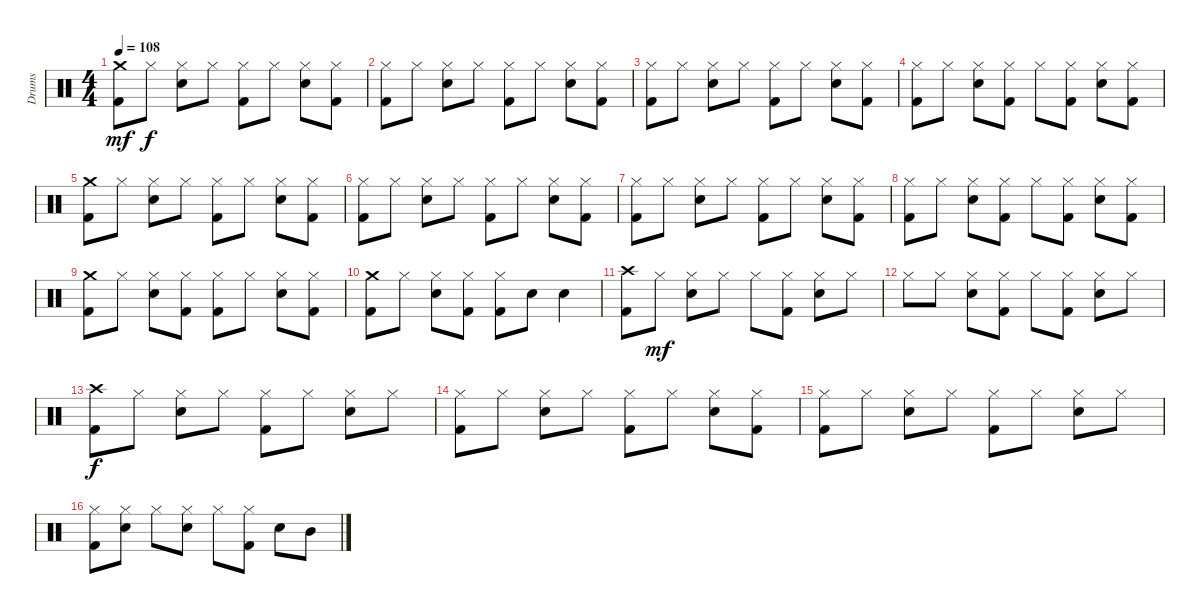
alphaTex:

\track ("Drums" "Drums") {instrument percussion}
\staff {score}
\articulation defaults
\ts (4 4)
\tempo 108
\clef neutral
\ks c
("Crash medium (hit)" "Kick (hit) 2").8{dy mf} "Hi-Hat (closed)".8{dy f} ("Hi-Hat (closed)" "Snare (hit) 2").8 "Hi-Hat (closed)".8 ("Hi-Hat (closed)" "Kick (hit) 2").8 "Hi-Hat (closed)".8 ("Hi-Hat (closed)" "Snare (hit) 2").8 ("Hi-Hat (closed)" "Kick (hit) 2").8 |
("Hi-Hat (closed)" "Kick (hit) 2").8 "Hi-Hat (closed)".8 ("Hi-Hat (closed)" "Snare (hit) 2").8 "Hi-Hat (closed)".8 ("Hi-Hat (closed)" "Kick (hit) 2").8 "Hi-Hat (closed)".8 ("Hi-Hat (closed)" "Snare (hit) 2").8 ("Hi-Hat (closed)" "Kick (hit) 2").8 |
("Hi-Hat (closed)" "Kick (hit) 2").8 "Hi-Hat (closed)".8 ("Hi-Hat (closed)" "Snare (hit) 2").8 "Hi-Hat (closed)".8 ("Hi-Hat (closed)" "Kick (hit) 2").8 "Hi-Hat (closed)".8 ("Hi-Hat (closed)" "Snare (hit) 2").8 ("Hi-Hat (closed)" "Kick (hit) 2").8 |
("Hi-Hat (closed)" "Kick (hit) 2").8 "Hi-Hat (closed)".8 ("Hi-Hat (closed)" "Snare (hit) 2").8 ("Hi-Hat (closed)" "Kick (hit) 2").8 "Hi-Hat (closed)".8 ("Hi-Hat (closed)" "Kick (hit) 2").8 ("Hi-Hat (closed)" "Snare (hit) 2").8 ("Hi-Hat (closed)" "Kick (hit) 2").8 |
("Crash medium (hit)" "Kick (hit) 2").8 "Hi-Hat (closed)".8 ("Hi-Hat (closed)" "Snare (hit) 2").8 "Hi-Hat (closed)".8 ("Hi-Hat (closed)" "Kick (hit) 2").8 "Hi-Hat (closed)".8 ("Hi-Hat (closed)" "Snare (hit) 2").8 ("Hi-Hat (closed)" "Kick (hit) 2").8 |
("Hi-Hat (closed)" "Kick (hit) 2").8 "Hi-Hat (closed)".8 ("Hi-Hat (closed)" "Snare (hit) 2").8 "Hi-Hat (closed)".8 ("Hi-Hat (closed)" "Kick (hit) 2").8 "Hi-Hat (closed)".8 ("Hi-Hat (closed)" "Snare (hit) 2").8 ("Hi-Hat (closed)" "Kick (hit) 2").8 |
("Hi-Hat (closed)" "Kick (hit) 2").8 "Hi-Hat (closed)".8 ("Hi-Hat (closed)" "Snare (hit) 2").8 "Hi-Hat (closed)".8 ("Hi-Hat (closed)" "Kick (hit) 2").8 "Hi-Hat (closed)".8 ("Hi-Hat (closed)" "Snare (hit) 2").8 ("Hi-Hat (closed)" "Kick (hit) 2").8 |
("Hi-Hat (closed)" "Kick (hit) 2").8 "Hi-Hat (closed)".8 ("Hi-Hat (closed)" "Snare (hit) 2").8 ("Hi-Hat (closed)" "Kick (hit) 2").8 "Hi-Hat (closed)".8 ("Hi-Hat (closed)" "Kick (hit) 2").8 ("Hi-Hat (closed)" "Snare (hit) 2").8 ("Hi-Hat (closed)" "Kick (hit) 2").8 |
("Crash medium (hit)" "Kick (hit) 2").8 "Hi-Hat (closed)".8 ("Hi-Hat (closed)" "Snare (hit) 2").8 ("Hi-Hat (closed)" "Kick (hit) 2").8 ("Hi-Hat (closed)" "Kick (hit) 2").8 "Hi-Hat (closed)".8 ("Hi-Hat (closed)" "Snare (hit) 2").8 ("Hi-Hat (closed)" "Kick (hit) 2").8 |
("Crash medium (hit)" "Kick (hit) 2").8 "Hi-Hat (closed)".8 ("Hi-Hat (closed)" "Snare (hit) 2").8 ("Hi-Hat (closed)" "Kick (hit) 2").8 ("Hi-Hat (closed)" "Kick (hit) 2").8 "Snare (hit) 2".8 "Snare (hit) 2".4 |
("Crash high (hit)" "Kick (hit) 2").8 "Hi-Hat (closed)".8{dy mf} ("Hi-Hat (closed)" "Snare (hit) 2").8 "Hi-Hat (closed)".8 "Hi-Hat (closed)".8 ("Hi-Hat (closed)" "Kick (hit) 2").8 ("Hi-Hat (closed)" "Snare (hit) 2").8 "Hi-Hat (closed)".8 |
"Hi-Hat (closed)".8 "Hi-Hat (closed)".8 ("Hi-Hat (closed)" "Snare (hit) 2").8 ("Hi-Hat (closed)" "Kick (hit) 2").8 "Hi-Hat (closed)".8 ("Hi-Hat (closed)" "Kick (hit) 2").8 ("Hi-Hat (closed)" "Snare (hit) 2").8 "Hi-Hat (closed)".8 |
("Crash high (hit)" "Kick (hit) 2").8{dy f} "Hi-Hat (closed)".8 ("Hi-Hat (closed)" "Snare (hit) 2").8 "Hi-Hat (closed)".8 ("Hi-Hat (closed)" "Kick (hit) 2").8 "Hi-Hat (closed)".8 ("Hi-Hat (closed)" "Snare (hit) 2").8 "Hi-Hat (closed)".8 |
("Hi-Hat (closed)" "Kick (hit) 2").8 "Hi-Hat (closed)".8 ("Hi-Hat (closed)" "Snare (hit) 2").8 "Hi-Hat (closed)".8 ("Hi-Hat (closed)" "Kick (hit) 2").8 "Hi-Hat (closed)".8 ("Hi-Hat (closed)" "Snare (hit) 2").8 ("Hi-Hat (closed)" "Kick (hit) 2").8 |
("Hi-Hat (closed)" "Kick (hit) 2").8 "Hi-Hat (closed)".8 ("Hi-Hat (closed)" "Snare (hit) 2").8 "Hi-Hat (closed)".8 ("Hi-Hat (closed)" "Kick (hit) 2").8 "Hi-Hat (closed)".8 ("Hi-Hat (closed)" "Snare (hit) 2").8 "Hi-Hat (closed)".8 |
("Hi-Hat (closed)" "Kick (hit) 2").8 ("Hi-Hat (closed)" "Snare (hit) 2").8 "Hi-Hat (closed)".8 ("Hi-Hat (closed)" "Snare (hit) 2").8 "Hi-Hat (closed)".8 ("Hi-Hat (closed)" "Kick (hit) 2").8 "Snare (hit) 2".8 "Mid Tom (hit)".8
